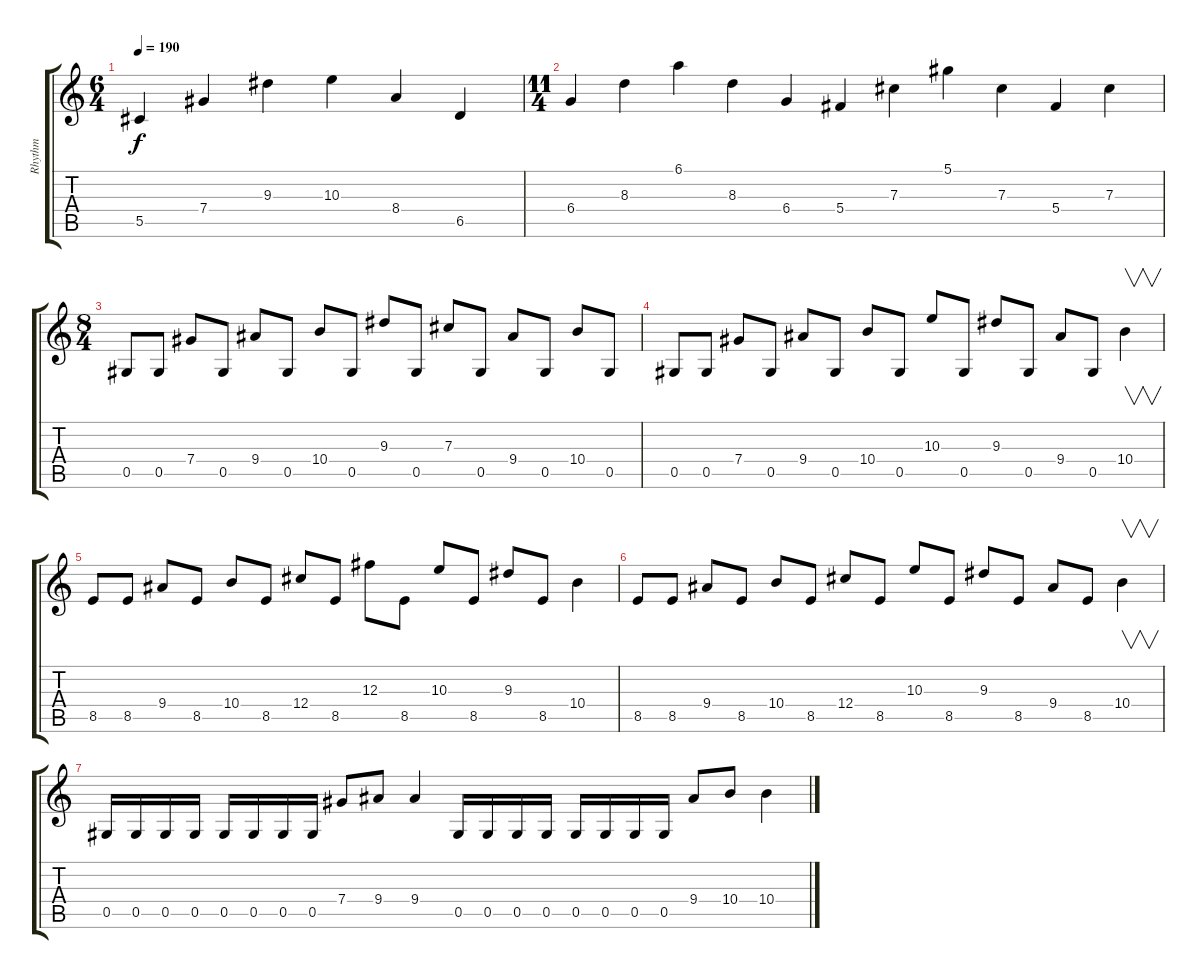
\track ("Rhythm" "Rhythm") {instrument distortionguitar}
\staff {score tabs}
\tuning (Eb4 Bb3 Gb3 Db3 Ab2 Eb2) {hide}
\ts (6 4)
\tempo 190
\clef g2
\ks c
5.5.4{dy f} 7.4.4 9.3.4 10.3.4 8.4.4 6.5.4 |
\ts (11 4)
6.4.4 8.3.4 6.1.4 8.3.4 6.4.4 5.4.4 7.3.4 5.1.4 7.3.4 5.4.4 7.3.4 |
\ts (8 4)
0.5.8 0.5.8 7.4.8 0.5.8 9.4.8 0.5.8 10.4.8 0.5.8 9.3.8 0.5.8 7.3.8 0.5.8 9.4.8 0.5.8 10.4.8 0.5.8 |
0.5.8 0.5.8 7.4.8 0.5.8 9.4.8 0.5.8 10.4.8 0.5.8 10.3.8 0.5.8 9.3.8 0.5.8 9.4.8 0.5.8 10.4.4{v} |
8.5.8 8.5.8 9.4.8 8.5.8 10.4.8 8.5.8 12.4.8 8.5.8 12.3.8 8.5.8 10.3.8 8.5.8 9.3.8 8.5.8 10.4.4 |
8.5.8 8.5.8 9.4.8 8.5.8 10.4.8 8.5.8 12.4.8 8.5.8 10.3.8 8.5.8 9.3.8 8.5.8 9.4.8 8.5.8 10.4.4{v} |
0.5.16 0.5.16 0.5.16 0.5.16 0.5.16 0.5.16 0.5.16 0.5.16 7.4.8 9.4.8 9.4.4 0.5.16 0.5.16 0.5.16 0.5.16 0.5.16 0.5.16 0.5.16 0.5.16 9.4.8 10.4.8 10.4.4
